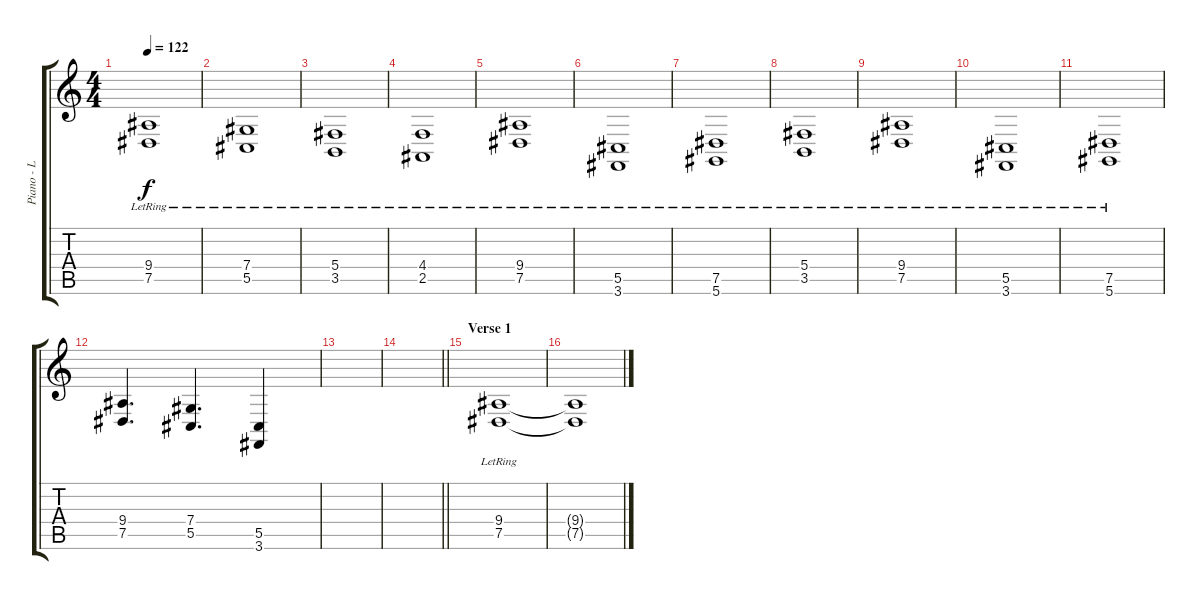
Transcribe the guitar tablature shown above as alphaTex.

\track ("Piano - L Hand" "Piano - L ") {instrument stringensemble1}
\staff {score tabs}
\tuning (Eb4 Bb3 Gb3 Db3 Ab2 Eb2) {hide}
\ts (4 4)
\tempo 122
\clef g2
\ks c
(9.4{lr} 7.5{lr}).1{dy f} |
(7.4{lr} 5.5{lr}).1 |
(5.4{lr} 3.5{lr}).1 |
(4.4{lr} 2.5{lr}).1 |
(9.4{lr} 7.5{lr}).1 |
(5.5{lr} 3.6{lr}).1 |
(7.5{lr} 5.6{lr}).1 |
(5.4{lr} 3.5{lr}).1 |
(9.4{lr} 7.5{lr}).1 |
(5.5{lr} 3.6{lr}).1 |
(7.5{lr} 5.6{lr}).1 |
(9.4 7.5).4{d} (7.4 5.5).4{d} (5.5 3.6).4 |
|
\barLineRight lightlight
|
\section ("" "Verse 1")
(9.4{lr} 7.5{lr}).1 |
(9.4{t} 7.5{t}).1
